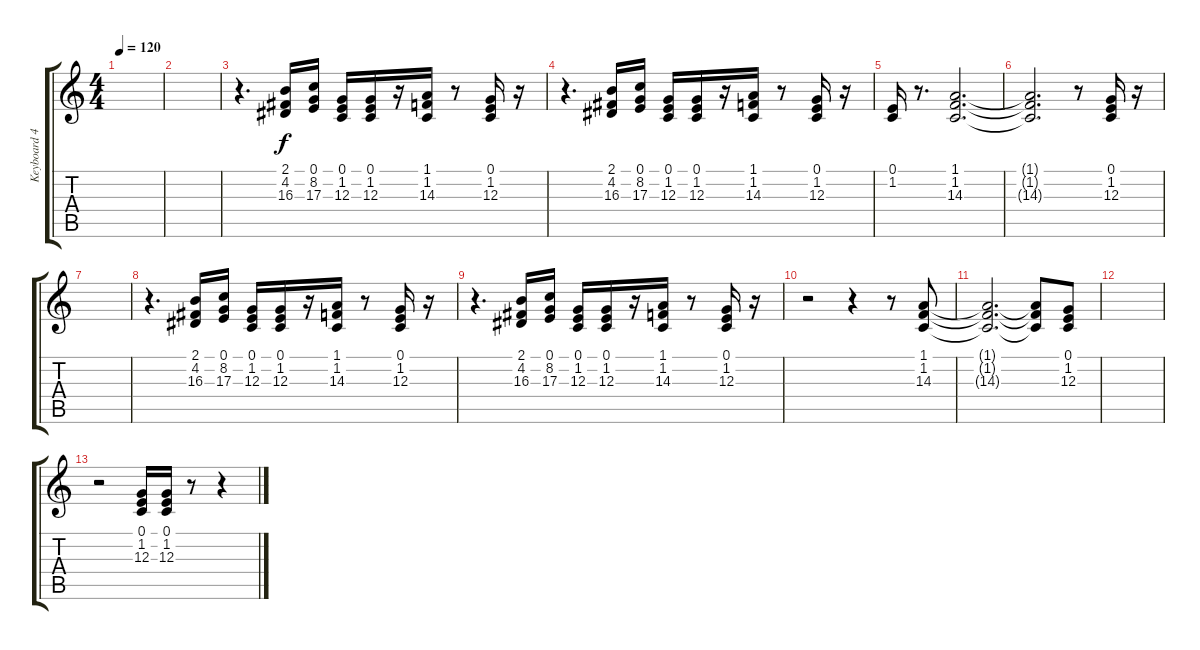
\track ("Keyboard 4" "Keyboard 4") {instrument synthbrass1}
\staff {score tabs}
\tuning (E4 B3 G3 D3 A2 E2) {hide}
\ts (4 4)
\tempo 120
\clef g2
\ks c
|
|
r.4{d} (2.1 4.2 16.3).16 (0.1 8.2 17.3).16 (0.1 1.2 12.3).16 (0.1 1.2 12.3).16 r.16 (1.1 1.2 14.3).16 r.8 (0.1 1.2 12.3).16 r.16 |
r.4{d} (2.1 4.2 16.3).16 (0.1 8.2 17.3).16 (0.1 1.2 12.3).16 (0.1 1.2 12.3).16 r.16 (1.1 1.2 14.3).16 r.8 (0.1 1.2 12.3).16 r.16 |
(0.1 1.2).16 r.8{d} (1.1 1.2 14.3).2{d} |
(1.1{t} 1.2{t} 14.3{t}).2{d} r.8 (0.1 1.2 12.3).16 r.16 |
|
r.4{d} (2.1 4.2 16.3).16 (0.1 8.2 17.3).16 (0.1 1.2 12.3).16 (0.1 1.2 12.3).16 r.16 (1.1 1.2 14.3).16 r.8 (0.1 1.2 12.3).16 r.16 |
r.4{d} (2.1 4.2 16.3).16 (0.1 8.2 17.3).16 (0.1 1.2 12.3).16 (0.1 1.2 12.3).16 r.16 (1.1 1.2 14.3).16 r.8 (0.1 1.2 12.3).16 r.16 |
r.2 r.4 r.8 (1.1 1.2 14.3).8 |
(1.1{t} 1.2{t} 14.3{t}).2{d} (1.1{t} 1.2{t} 14.3{t}).8 (0.1 1.2 12.3).8 |
|
r.2 (0.1 1.2 12.3).16 (0.1 1.2 12.3).16 r.8 r.4
